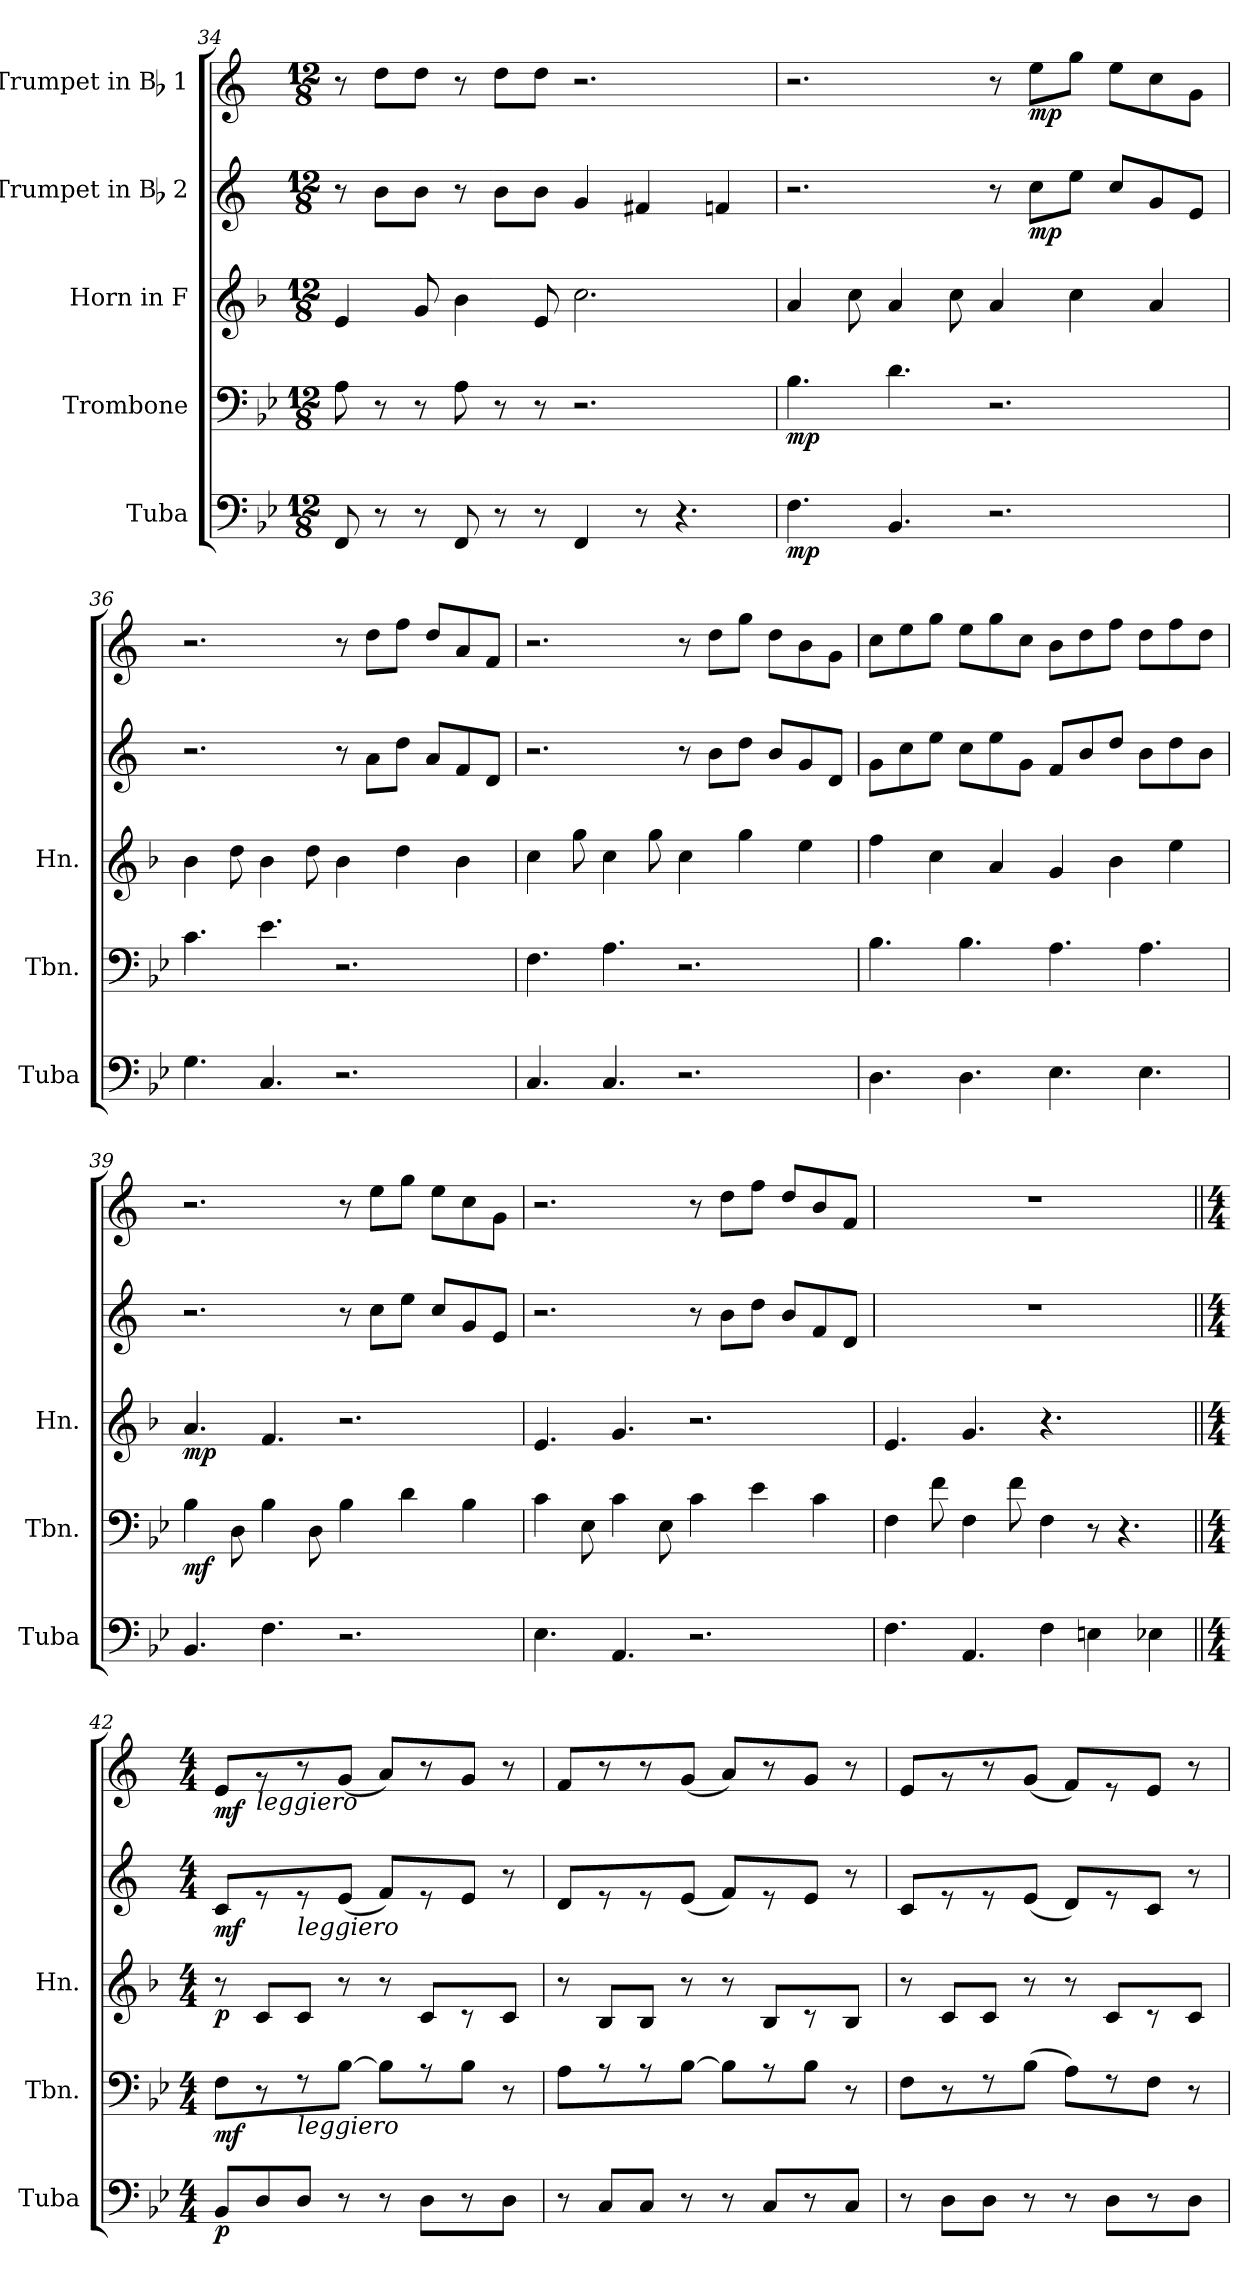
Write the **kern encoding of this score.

**kern	**dynam	**kern	**dynam	**kern	**dynam	**kern	**dynam	**kern	**dynam
*part5	*part5	*part4	*part4	*part3	*part3	*part2	*part2	*part1	*part1
*staff5	*staff5	*staff4	*staff4	*staff3	*staff3	*staff2	*staff2	*staff1	*staff1
*I"Tuba	*	*I"Trombone	*	*I"Horn in F	*	*I"Trumpet in Bb 2	*	*I"Trumpet in Bb 1	*
*I'Tuba	*	*I'Tbn.	*	*I'Hn.	*	*	*	*	*
*clefF4	*	*clefF4	*	*clefG2	*	*clefG2	*	*clefG2	*
*	*	*	*	*ITrd4c7	*	*ITrd1c2	*	*ITrd1c2	*
*k[b-e-]	*	*k[b-e-]	*	*k[b-e-]	*	*k[b-e-]	*	*k[b-e-]	*
*B-:	*	*B-:	*	*B-:	*	*B-:	*	*B-:	*
*M12/8	*	*M12/8	*	*M12/8	*	*M12/8	*	*M12/8	*
=34	=34	=34	=34	=34	=34	=34	=34	=34	=34
8FF/	.	8A\	.	4A/	.	8r	.	8r	.
8r	.	8r	.	.	.	8a\L	.	8cc\L	.
8r	.	8r	.	8c/	.	8a\J	.	8cc\J	.
8FF/	.	8A\	.	4e-\	.	8r	.	8r	.
8r	.	8r	.	.	.	8a\L	.	8cc\L	.
8r	.	8r	.	8A/	.	8a\J	.	8cc\J	.
4FF/	.	2.r	.	2.f\	.	4f/	.	2.r	.
8r	.	.	.	.	.	4en/	.	.	.
4.r	.	.	.	.	.	.	.	.	.
.	.	.	.	.	.	4e-X/	.	.	.
=35	=35	=35	=35	=35	=35	=35	=35	=35	=35
!	!LO:DY:b	!	!LO:DY:b	!	!	!	!	!	!
4.F\	mp	4.B-\	mp	4d/	.	2.r	.	2.r	.
.	.	.	.	8f\	.	.	.	.	.
4.BB-/	.	4.d\	.	4d/	.	.	.	.	.
.	.	.	.	8f\	.	.	.	.	.
2.r	.	2.r	.	4d/	.	8r	.	8r	.
!	!	!	!	!	!	!	!LO:DY:b	!	!LO:DY:b
.	.	.	.	.	.	8b-\L	mp	8dd\L	mp
.	.	.	.	4f\	.	8dd\J	.	8ff\J	.
.	.	.	.	.	.	8b-/L	.	8dd\L	.
.	.	.	.	4d/	.	8f/	.	8b-\	.
.	.	.	.	.	.	8d/J	.	8f\J	.
!!LO:LB:g=z
=36	=36	=36	=36	=36	=36	=36	=36	=36	=36
4.G\	.	4.c\	.	4e-\	.	2.r	.	2.r	.
.	.	.	.	8g\	.	.	.	.	.
4.C/	.	4.e-\	.	4e-\	.	.	.	.	.
.	.	.	.	8g\	.	.	.	.	.
2.r	.	2.r	.	4e-\	.	8r	.	8r	.
.	.	.	.	.	.	8g\L	.	8cc\L	.
.	.	.	.	4g\	.	8cc\J	.	8ee-\J	.
.	.	.	.	.	.	8g/L	.	8cc/L	.
.	.	.	.	4e-\	.	8e-/	.	8g/	.
.	.	.	.	.	.	8c/J	.	8e-/J	.
=37	=37	=37	=37	=37	=37	=37	=37	=37	=37
4.C/	.	4.F\	.	4f\	.	2.r	.	2.r	.
.	.	.	.	8cc\	.	.	.	.	.
4.C/	.	4.A\	.	4f\	.	.	.	.	.
.	.	.	.	8cc\	.	.	.	.	.
2.r	.	2.r	.	4f\	.	8r	.	8r	.
.	.	.	.	.	.	8a\L	.	8cc\L	.
.	.	.	.	4cc\	.	8cc\J	.	8ff\J	.
.	.	.	.	.	.	8a/L	.	8cc\L	.
.	.	.	.	4a\	.	8f/	.	8a\	.
.	.	.	.	.	.	8c/J	.	8f\J	.
=38	=38	=38	=38	=38	=38	=38	=38	=38	=38
4.D\	.	4.B-\	.	4b-\	.	8f\L	.	8b-\L	.
.	.	.	.	.	.	8b-\	.	8dd\	.
.	.	.	.	4f\	.	8dd\J	.	8ff\J	.
4.D\	.	4.B-\	.	.	.	8b-\L	.	8dd\L	.
.	.	.	.	4d/	.	8dd\	.	8ff\	.
.	.	.	.	.	.	8f\J	.	8b-\J	.
4.E-\	.	4.A\	.	4c/	.	8e-/L	.	8a\L	.
.	.	.	.	.	.	8a/	.	8cc\	.
.	.	.	.	4e-\	.	8cc/J	.	8ee-\J	.
4.E-\	.	4.A\	.	.	.	8a\L	.	8cc\L	.
.	.	.	.	4a\	.	8cc\	.	8ee-\	.
.	.	.	.	.	.	8a\J	.	8cc\J	.
!!LO:PB:g=z
=39	=39	=39	=39	=39	=39	=39	=39	=39	=39
!	!	!	!LO:DY:b	!	!LO:DY:b	!	!	!	!
4.BB-/	.	4B-\	mf	4.d/	mp	2.r	.	2.r	.
.	.	8D\	.	.	.	.	.	.	.
4.F\	.	4B-\	.	4.B-/	.	.	.	.	.
.	.	8D\	.	.	.	.	.	.	.
2.r	.	4B-\	.	2.r	.	8r	.	8r	.
.	.	.	.	.	.	8b-\L	.	8dd\L	.
.	.	4d\	.	.	.	8dd\J	.	8ff\J	.
.	.	.	.	.	.	8b-/L	.	8dd\L	.
.	.	4B-\	.	.	.	8f/	.	8b-\	.
.	.	.	.	.	.	8d/J	.	8f\J	.
=40	=40	=40	=40	=40	=40	=40	=40	=40	=40
4.E-\	.	4c\	.	4.A/	.	2.r	.	2.r	.
.	.	8E-\	.	.	.	.	.	.	.
4.AA/	.	4c\	.	4.c/	.	.	.	.	.
.	.	8E-\	.	.	.	.	.	.	.
2.r	.	4c\	.	2.r	.	8r	.	8r	.
.	.	.	.	.	.	8a\L	.	8cc\L	.
.	.	4e-\	.	.	.	8cc\J	.	8ee-\J	.
.	.	.	.	.	.	8a/L	.	8cc/L	.
.	.	4c\	.	.	.	8e-/	.	8a/	.
.	.	.	.	.	.	8c/J	.	8e-/J	.
=41	=41	=41	=41	=41	=41	=41	=41	=41	=41
4.F\	.	4F\	.	4.A/	.	1.r	.	1.r	.
.	.	8f\	.	.	.	.	.	.	.
4.AA/	.	4F\	.	4.c/	.	.	.	.	.
.	.	8f\	.	.	.	.	.	.	.
4F\	.	4F\	.	4.r	.	.	.	.	.
4En\	.	8r	.	.	.	.	.	.	.
.	.	4.r	.	4.ryy	.	.	.	.	.
4E-X\	.	.	.	.	.	.	.	.	.
!!LO:LB:g=z
=42||	=42||	=42||	=42||	=42||	=42||	=42||	=42||	=42||	=42||
*M4/4	*	*M4/4	*	*M4/4	*	*M4/4	*	*M4/4	*
*	*	*	*	*	*	*	*	*MM138	*
!	!LO:DY:b	!	!LO:DY:b	!	!LO:DY:b	!	!LO:DY:b	!	!LO:DY:b
8BB-/L	p	8F\L	mf	8r	p	8B-/L	mf	8d/L	mf
!	!	!	!	!	!	!	!	!LO:TX:b:i:t=leggiero	!
8D/	.	8r	.	8F/L	.	8r	.	8r	.
!	!	!	!	!	!	!LO:TX:b:i:t=leggiero	!	!	!
!	!	!LO:TX:b:i:t=leggiero	!	!	!	!	!	!	!
8D/J	.	8r	.	8F/J	.	8r	.	8r	.
8r	.	[8B-\J	.	8r	.	(<8d/J	.	(<8f/J	.
8r	.	8B-\L]	.	8r	.	8e-/L)	.	8g/L)	.
8D\L	.	8r	.	8F/L	.	8r	.	8r	.
8r	.	8B-\J	.	8r	.	8d/J	.	8f/J	.
8D\J	.	8r	.	8F/J	.	8r	.	8r	.
=43	=43	=43	=43	=43	=43	=43	=43	=43	=43
8r	.	8A\L	.	8r	.	8c/L	.	8e-/L	.
8C/L	.	8r	.	8E-/L	.	8r	.	8r	.
8C/J	.	8r	.	8E-/J	.	8r	.	8r	.
8r	.	[8B-\J	.	8r	.	(<8d/J	.	(<8f/J	.
8r	.	8B-\L]	.	8r	.	8e-/L)	.	8g/L)	.
8C/L	.	8r	.	8E-/L	.	8r	.	8r	.
8r	.	8B-\J	.	8r	.	8d/J	.	8f/J	.
8C/J	.	8r	.	8E-/J	.	8r	.	8r	.
=44	=44	=44	=44	=44	=44	=44	=44	=44	=44
8r	.	8F\L	.	8r	.	8B-/L	.	8d/L	.
8D\L	.	8r	.	8F/L	.	8r	.	8r	.
8D\J	.	8r	.	8F/J	.	8r	.	8r	.
8r	.	(>8B-\J	.	8r	.	(<8d/J	.	(<8f/J	.
8r	.	8A\L)	.	8r	.	8c/L)	.	8e-/L)	.
8D\L	.	8r	.	8F/L	.	8r	.	8r	.
8r	.	8F\J	.	8r	.	8B-/J	.	8d/J	.
8D\J	.	8r	.	8F/J	.	8r	.	8r	.
=	=	=	=	=	=	=	=	=	=
*-	*-	*-	*-	*-	*-	*-	*-	*-	*-
